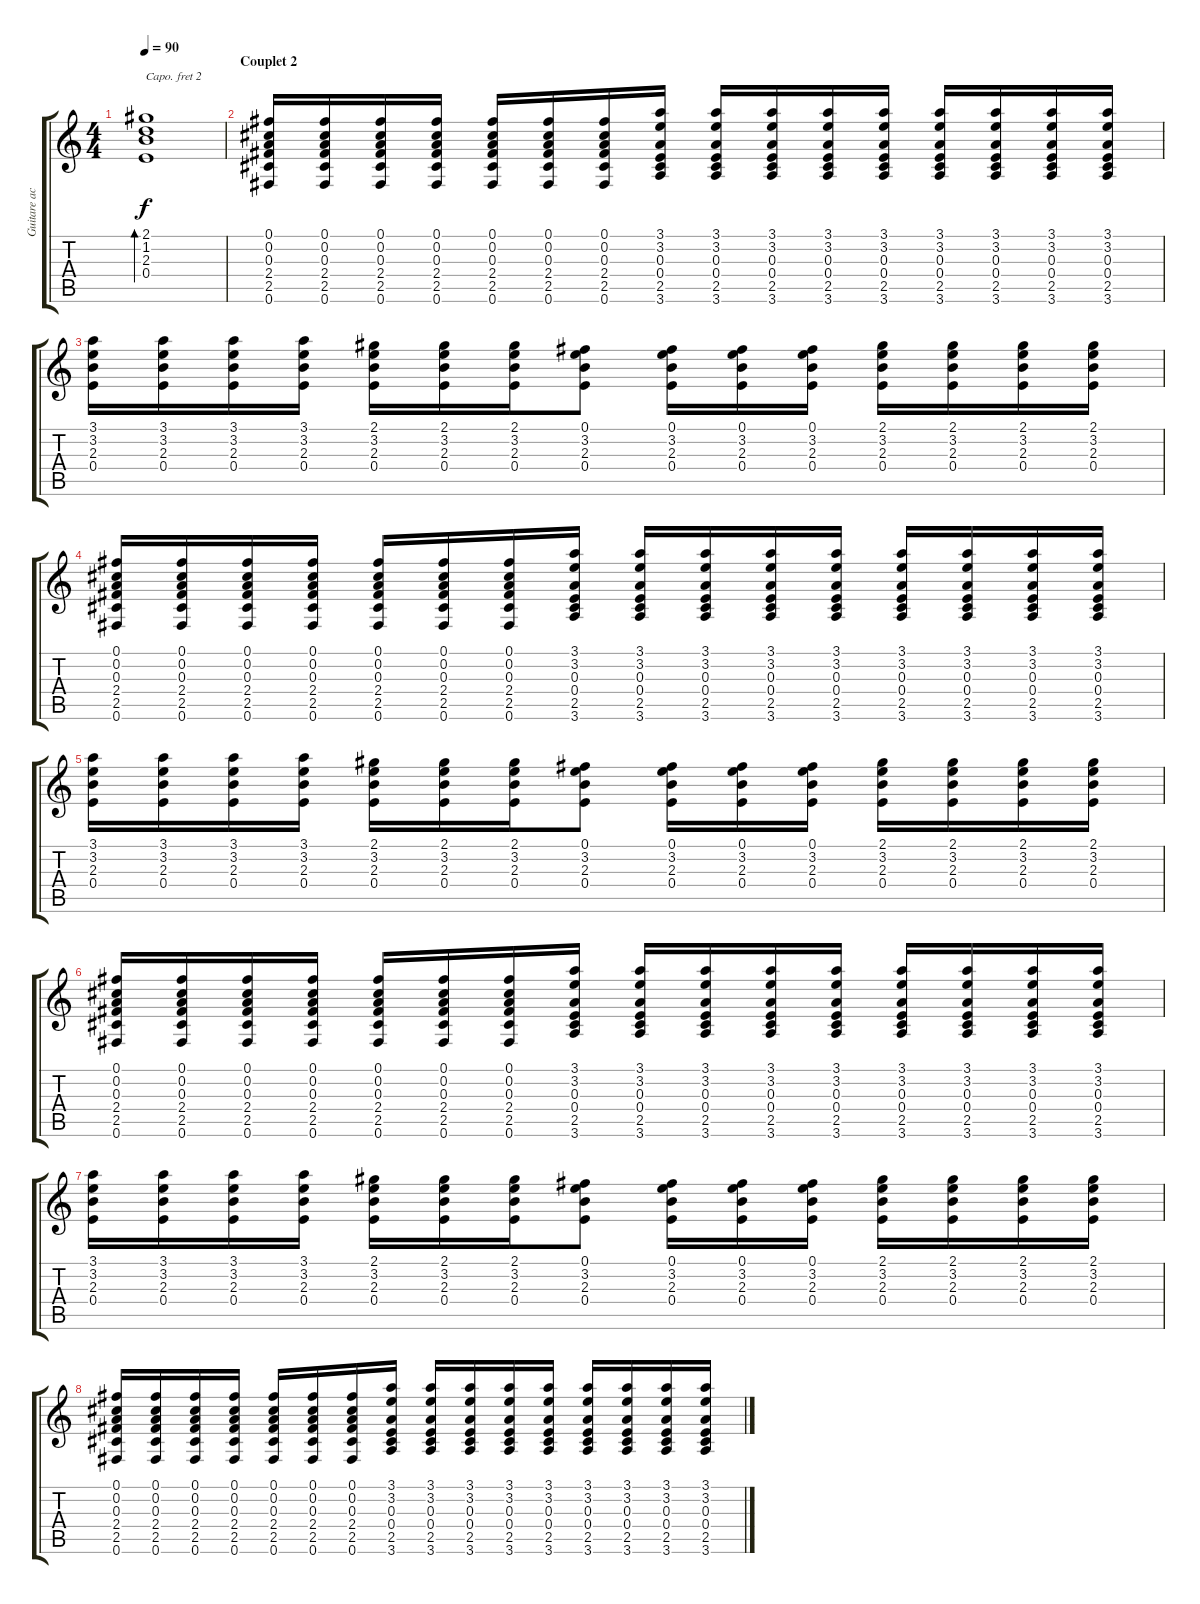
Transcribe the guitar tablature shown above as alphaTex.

\track ("Guitare acoustique (capo 2)" "Guitare ac") {instrument acousticguitarnylon}
\staff {score tabs}
\capo 2
\tuning (E4 B3 G3 D3 A2 E2) {hide}
\ts (4 4)
\tempo 90
\clef g2
\ks c
(2.1 1.2 2.3 0.4).1{bd 60 dy f} |
\section ("" "Couplet 2")
(0.1 0.2 0.3 2.4 2.5 0.6).16 (0.1 0.2 0.3 2.4 2.5 0.6).16 (0.1 0.2 0.3 2.4 2.5 0.6).16 (0.1 0.2 0.3 2.4 2.5 0.6).16 (0.1 0.2 0.3 2.4 2.5 0.6).16 (0.1 0.2 0.3 2.4 2.5 0.6).16 (0.1 0.2 0.3 2.4 2.5 0.6).16 (3.1 3.2 0.3 0.4 2.5 3.6).16 (3.1 3.2 0.3 0.4 2.5 3.6).16 (3.1 3.2 0.3 0.4 2.5 3.6).16 (3.1 3.2 0.3 0.4 2.5 3.6).16 (3.1 3.2 0.3 0.4 2.5 3.6).16 (3.1 3.2 0.3 0.4 2.5 3.6).16 (3.1 3.2 0.3 0.4 2.5 3.6).16 (3.1 3.2 0.3 0.4 2.5 3.6).16 (3.1 3.2 0.3 0.4 2.5 3.6).16 |
(3.1 3.2 2.3 0.4).16 (3.1 3.2 2.3 0.4).16 (3.1 3.2 2.3 0.4).16 (3.1 3.2 2.3 0.4).16 (2.1 3.2 2.3 0.4).16 (2.1 3.2 2.3 0.4).16 (2.1 3.2 2.3 0.4).16 (0.1 3.2 2.3 0.4).8 (0.1 3.2 2.3 0.4).16 (0.1 3.2 2.3 0.4).16 (0.1 3.2 2.3 0.4).16 (2.1 3.2 2.3 0.4).16 (2.1 3.2 2.3 0.4).16 (2.1 3.2 2.3 0.4).16 (2.1 3.2 2.3 0.4).16 |
(0.1 0.2 0.3 2.4 2.5 0.6).16 (0.1 0.2 0.3 2.4 2.5 0.6).16 (0.1 0.2 0.3 2.4 2.5 0.6).16 (0.1 0.2 0.3 2.4 2.5 0.6).16 (0.1 0.2 0.3 2.4 2.5 0.6).16 (0.1 0.2 0.3 2.4 2.5 0.6).16 (0.1 0.2 0.3 2.4 2.5 0.6).16 (3.1 3.2 0.3 0.4 2.5 3.6).16 (3.1 3.2 0.3 0.4 2.5 3.6).16 (3.1 3.2 0.3 0.4 2.5 3.6).16 (3.1 3.2 0.3 0.4 2.5 3.6).16 (3.1 3.2 0.3 0.4 2.5 3.6).16 (3.1 3.2 0.3 0.4 2.5 3.6).16 (3.1 3.2 0.3 0.4 2.5 3.6).16 (3.1 3.2 0.3 0.4 2.5 3.6).16 (3.1 3.2 0.3 0.4 2.5 3.6).16 |
(3.1 3.2 2.3 0.4).16 (3.1 3.2 2.3 0.4).16 (3.1 3.2 2.3 0.4).16 (3.1 3.2 2.3 0.4).16 (2.1 3.2 2.3 0.4).16 (2.1 3.2 2.3 0.4).16 (2.1 3.2 2.3 0.4).16 (0.1 3.2 2.3 0.4).8 (0.1 3.2 2.3 0.4).16 (0.1 3.2 2.3 0.4).16 (0.1 3.2 2.3 0.4).16 (2.1 3.2 2.3 0.4).16 (2.1 3.2 2.3 0.4).16 (2.1 3.2 2.3 0.4).16 (2.1 3.2 2.3 0.4).16 |
(0.1 0.2 0.3 2.4 2.5 0.6).16 (0.1 0.2 0.3 2.4 2.5 0.6).16 (0.1 0.2 0.3 2.4 2.5 0.6).16 (0.1 0.2 0.3 2.4 2.5 0.6).16 (0.1 0.2 0.3 2.4 2.5 0.6).16 (0.1 0.2 0.3 2.4 2.5 0.6).16 (0.1 0.2 0.3 2.4 2.5 0.6).16 (3.1 3.2 0.3 0.4 2.5 3.6).16 (3.1 3.2 0.3 0.4 2.5 3.6).16 (3.1 3.2 0.3 0.4 2.5 3.6).16 (3.1 3.2 0.3 0.4 2.5 3.6).16 (3.1 3.2 0.3 0.4 2.5 3.6).16 (3.1 3.2 0.3 0.4 2.5 3.6).16 (3.1 3.2 0.3 0.4 2.5 3.6).16 (3.1 3.2 0.3 0.4 2.5 3.6).16 (3.1 3.2 0.3 0.4 2.5 3.6).16 |
(3.1 3.2 2.3 0.4).16 (3.1 3.2 2.3 0.4).16 (3.1 3.2 2.3 0.4).16 (3.1 3.2 2.3 0.4).16 (2.1 3.2 2.3 0.4).16 (2.1 3.2 2.3 0.4).16 (2.1 3.2 2.3 0.4).16 (0.1 3.2 2.3 0.4).8 (0.1 3.2 2.3 0.4).16 (0.1 3.2 2.3 0.4).16 (0.1 3.2 2.3 0.4).16 (2.1 3.2 2.3 0.4).16 (2.1 3.2 2.3 0.4).16 (2.1 3.2 2.3 0.4).16 (2.1 3.2 2.3 0.4).16 |
(0.1 0.2 0.3 2.4 2.5 0.6).16 (0.1 0.2 0.3 2.4 2.5 0.6).16 (0.1 0.2 0.3 2.4 2.5 0.6).16 (0.1 0.2 0.3 2.4 2.5 0.6).16 (0.1 0.2 0.3 2.4 2.5 0.6).16 (0.1 0.2 0.3 2.4 2.5 0.6).16 (0.1 0.2 0.3 2.4 2.5 0.6).16 (3.1 3.2 0.3 0.4 2.5 3.6).16 (3.1 3.2 0.3 0.4 2.5 3.6).16 (3.1 3.2 0.3 0.4 2.5 3.6).16 (3.1 3.2 0.3 0.4 2.5 3.6).16 (3.1 3.2 0.3 0.4 2.5 3.6).16 (3.1 3.2 0.3 0.4 2.5 3.6).16 (3.1 3.2 0.3 0.4 2.5 3.6).16 (3.1 3.2 0.3 0.4 2.5 3.6).16 (3.1 3.2 0.3 0.4 2.5 3.6).16
